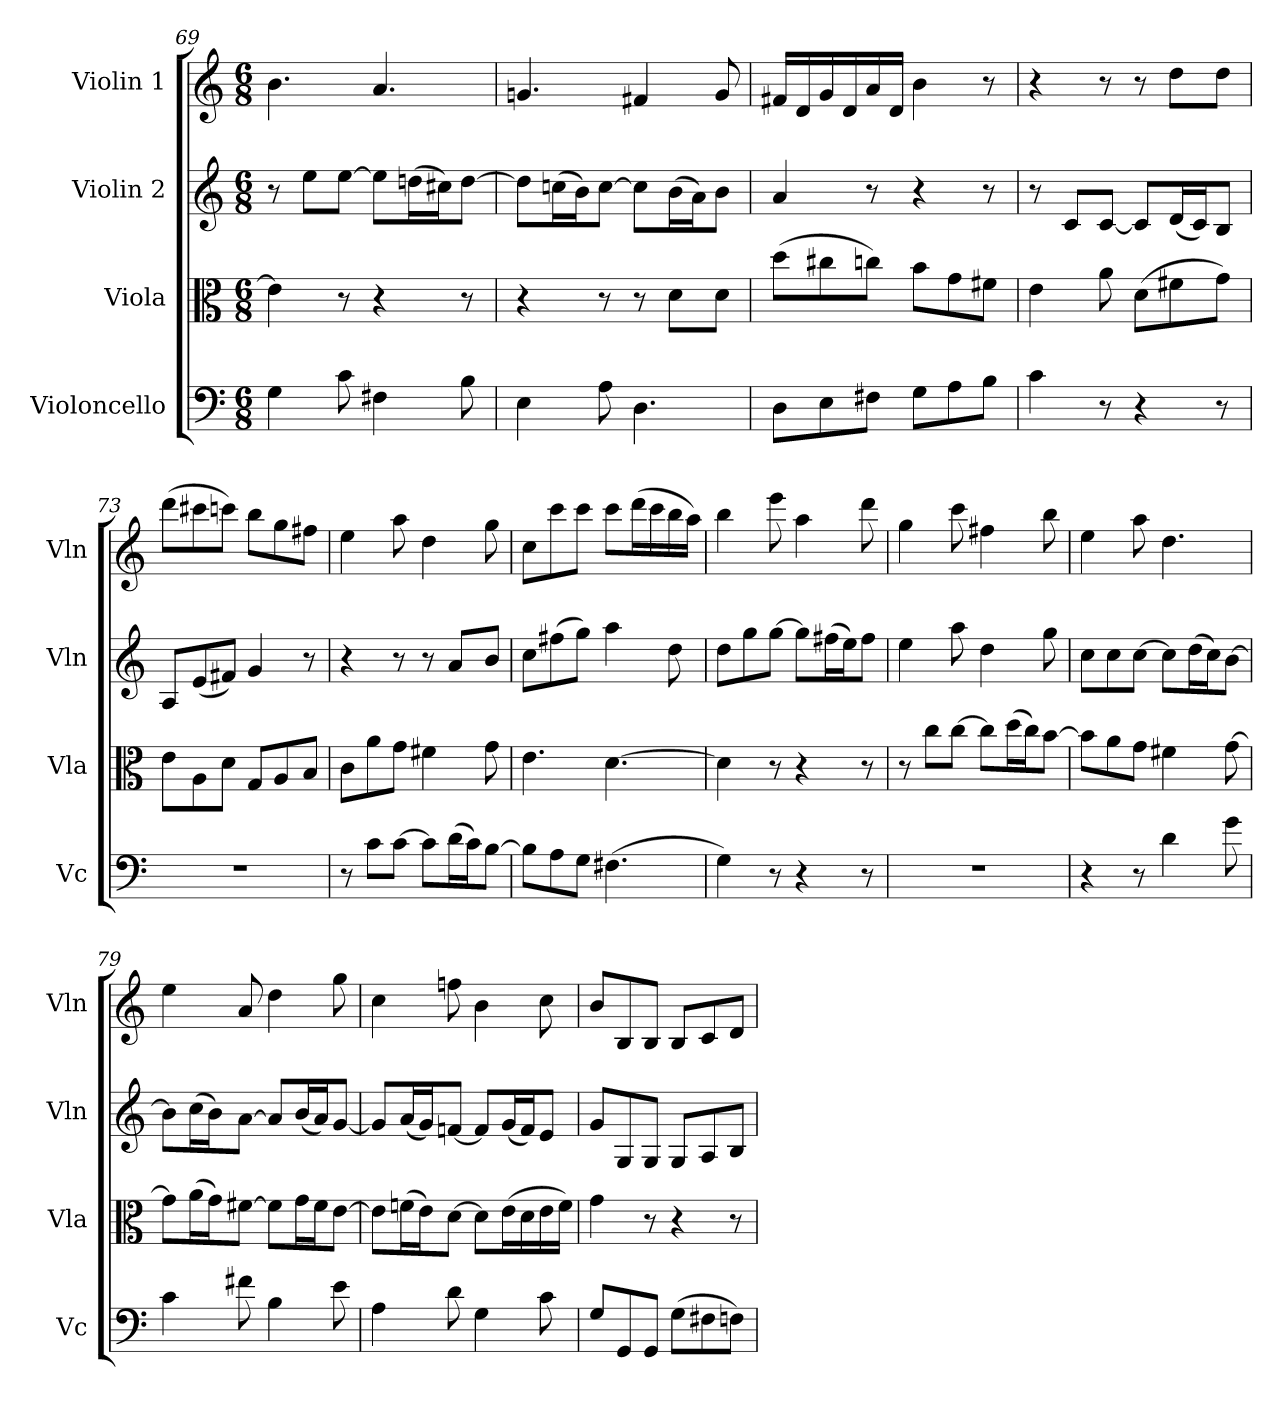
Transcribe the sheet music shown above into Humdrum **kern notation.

**kern	**kern	**kern	**kern
*part4	*part3	*part2	*part1
*staff4	*staff3	*staff2	*staff1
*I"Violoncello	*I"Viola	*I"Violin 2	*I"Violin 1
*I'Vc	*I'Vla	*I'Vln	*I'Vln
!!LO:PB:g=z
*clefF4	*clefC3	*clefG2	*clefG2
*k[]	*k[]	*k[]	*k[]
*M6/8	*M6/8	*M6/8	*M6/8
=69	=69	=69	=69
4G\	4e\]	8r	4.b\
.	.	8ee\L	.
8c\	8r	[8ee\J	.
4F#X\	4r	8ee\L]	4.a/
.	.	(16ddn\L	.
.	.	16cc#X\J)	.
8B\	8r	[8dd\J	.
=70	=70	=70	=70
4E\	4r	8dd\L]	4.gn/
.	.	(16ccn\L	.
.	.	16b\J)	.
8A\	8r	[8cc\J	.
4.D\	8r	8cc\L]	4f#X/
.	8d\L	(16b\L	.
.	.	16a\J)	.
.	8d\J	8b\J	8g/
=71	=71	=71	=71
8D\L	(8dd\L	4a/	16f#X/LL
.	.	.	16d/
8E\	8cc#X\	.	16g/
.	.	.	16d/
8F#X\J	8ccn\J)	8r	16a/
.	.	.	16d/JJ
8G\L	8b\L	4r	4b\
8A\	8g\	.	.
8B\J	8f#X\J	8r	8r
=72	=72	=72	=72
4c\	4e\	8r	4r
.	.	8c/L	.
8r	8a\	[8c/J	8r
4r	(8d\L	8c/L]	8r
.	8f#X\	(16d/L	8dd\L
.	.	16c/J)	.
8r	8g\J)	8B/J	8dd\J
=73	=73	=73	=73
2.r	8e\L	8A/L	(8ddd\L
.	8A\	(8e/	8ccc#X\
.	8d\J	8f#X/J)	8cccn\J)
.	8G/L	4g/	8bb\L
.	8A/	.	8gg\
.	8B/J	8r	8ff#X\J
!!LO:LB:g=z
=74	=74	=74	=74
8r	8c\L	4r	4ee\
8c\L	8a\	.	.
[8c\J	8g\J	8r	8aa\
8c\L]	4f#X\	8r	4dd\
(16d\L	.	8a/L	.
16c\J)	.	.	.
[8B\J	8g\	8b/J	8gg\
!!LO:LB:g=z
=75	=75	=75	=75
8B\L]	4.e\	8cc\L	8cc\L
8A\	.	(8ff#X\	8ccc\
8G\J	.	8gg\J)	8ccc\J
(4.F#X\	[4.d\	4aa\	8ccc\L
.	.	.	(16ddd\L
.	.	.	16ccc\
.	.	8dd\	16bb\
.	.	.	16aa\JJ)
=76	=76	=76	=76
4G\)	4d\]	8dd\L	4bb\
.	.	8gg\	.
8r	8r	[8gg\J	8eee\
4r	4r	8gg\L]	4aa\
.	.	(16ff#X\L	.
.	.	16ee\J)	.
8r	8r	8ff#\J	8ddd\
=77	=77	=77	=77
2.r	8r	4ee\	4gg\
.	8cc\L	.	.
.	[8cc\J	8aa\	8ccc\
.	8cc\L]	4dd\	4ff#X\
.	(16dd\L	.	.
.	16cc\J)	.	.
.	[8b\J	8gg\	8bb\
=78	=78	=78	=78
4r	8b\L]	8cc\L	4ee\
.	8a\	8cc\	.
8r	8g\J	[8cc\J	8aa\
4d\	4f#X\	8cc\L]	4.dd\
.	.	(16dd\L	.
.	.	16cc\J)	.
8g\	[8g\	[8b\J	.
=79	=79	=79	=79
4c\	8g\L]	8b\L]	4ee\
.	(16a\L	(16cc\L	.
.	16g\J)	16b\J)	.
8f#X\	[8f#X\J	[8a\J	8a/
4B\	8f#\L]	8a/L]	4dd\
.	16g\L	(16b/L	.
.	16f#\J	16a/J)	.
8e\	[8e\J	[8g/J	8gg\
!!LO:LB:g=z
=80	=80	=80	=80
4A\	8e\L]	8g/L]	4cc\
.	(16fn\L	(16a/L	.
.	16e\J)	16g/J)	.
8d\	[8d\J	[8fn/J	8ffn\
4G\	8d\L]	8f/L]	4b\
.	(16e\L	(16g/L	.
.	16d\	16f/J)	.
8c\	16e\	8e/J	8cc\
.	16f\JJ)	.	.
!!LO:LB:g=z
=81	=81	=81	=81
8G/L	4g\	8g/L	8b/L
8GG/	.	8G/	8B/
8GG/J	8r	8G/J	8B/J
(8G\L	4r	8G/L	8B/L
8F#X\	.	8A/	8c/
8Fn\J)	8r	8B/J	8d/J
=	=	=	=
*-	*-	*-	*-
